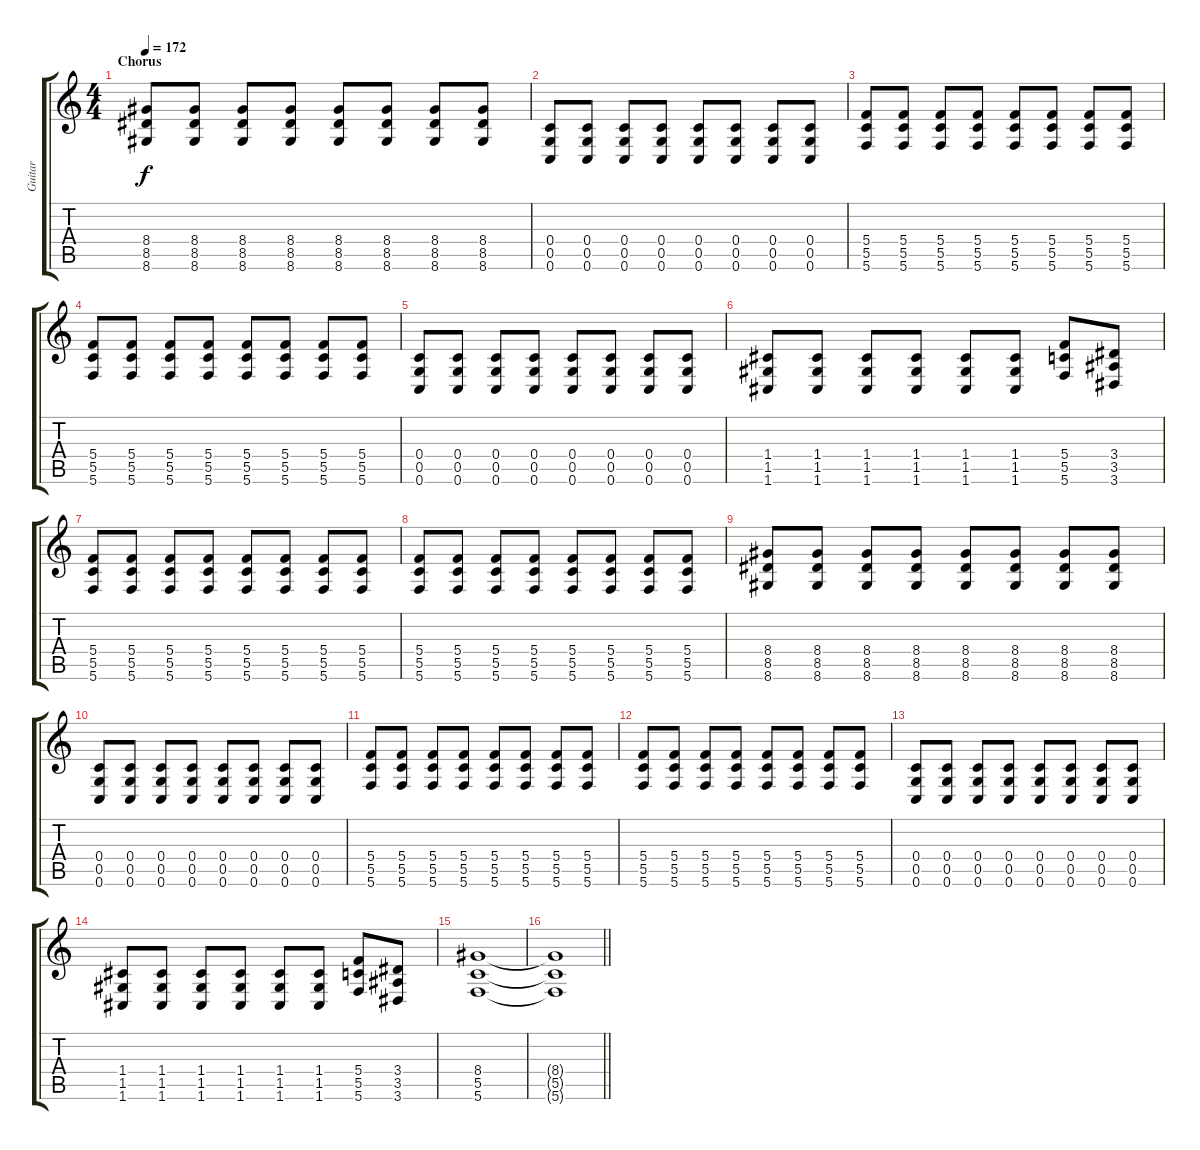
\track ("Guitar" "Guitar") {instrument distortionguitar}
\staff {score tabs}
\tuning (D4 A3 F3 C3 G2 C2) {hide}
\ts (4 4)
\section ("" "Chorus")
\tempo 172
\clef g2
\ks c
(8.4 8.5 8.6).8{dy f} (8.4 8.5 8.6).8 (8.4 8.5 8.6).8 (8.4 8.5 8.6).8 (8.4 8.5 8.6).8 (8.4 8.5 8.6).8 (8.4 8.5 8.6).8 (8.4 8.5 8.6).8 |
(0.4 0.5 0.6).8 (0.4 0.5 0.6).8 (0.4 0.5 0.6).8 (0.4 0.5 0.6).8 (0.4 0.5 0.6).8 (0.4 0.5 0.6).8 (0.4 0.5 0.6).8 (0.4 0.5 0.6).8 |
(5.4 5.5 5.6).8 (5.4 5.5 5.6).8 (5.4 5.5 5.6).8 (5.4 5.5 5.6).8 (5.4 5.5 5.6).8 (5.4 5.5 5.6).8 (5.4 5.5 5.6).8 (5.4 5.5 5.6).8 |
(5.4 5.5 5.6).8 (5.4 5.5 5.6).8 (5.4 5.5 5.6).8 (5.4 5.5 5.6).8 (5.4 5.5 5.6).8 (5.4 5.5 5.6).8 (5.4 5.5 5.6).8 (5.4 5.5 5.6).8 |
(0.4 0.5 0.6).8 (0.4 0.5 0.6).8 (0.4 0.5 0.6).8 (0.4 0.5 0.6).8 (0.4 0.5 0.6).8 (0.4 0.5 0.6).8 (0.4 0.5 0.6).8 (0.4 0.5 0.6).8 |
(1.4 1.5 1.6).8 (1.4 1.5 1.6).8 (1.4 1.5 1.6).8 (1.4 1.5 1.6).8 (1.4 1.5 1.6).8 (1.4 1.5 1.6).8 (5.4 5.5 5.6).8 (3.4 3.5 3.6).8 |
(5.4 5.5 5.6).8 (5.4 5.5 5.6).8 (5.4 5.5 5.6).8 (5.4 5.5 5.6).8 (5.4 5.5 5.6).8 (5.4 5.5 5.6).8 (5.4 5.5 5.6).8 (5.4 5.5 5.6).8 |
(5.4 5.5 5.6).8 (5.4 5.5 5.6).8 (5.4 5.5 5.6).8 (5.4 5.5 5.6).8 (5.4 5.5 5.6).8 (5.4 5.5 5.6).8 (5.4 5.5 5.6).8 (5.4 5.5 5.6).8 |
(8.4 8.5 8.6).8 (8.4 8.5 8.6).8 (8.4 8.5 8.6).8 (8.4 8.5 8.6).8 (8.4 8.5 8.6).8 (8.4 8.5 8.6).8 (8.4 8.5 8.6).8 (8.4 8.5 8.6).8 |
(0.4 0.5 0.6).8 (0.4 0.5 0.6).8 (0.4 0.5 0.6).8 (0.4 0.5 0.6).8 (0.4 0.5 0.6).8 (0.4 0.5 0.6).8 (0.4 0.5 0.6).8 (0.4 0.5 0.6).8 |
(5.4 5.5 5.6).8 (5.4 5.5 5.6).8 (5.4 5.5 5.6).8 (5.4 5.5 5.6).8 (5.4 5.5 5.6).8 (5.4 5.5 5.6).8 (5.4 5.5 5.6).8 (5.4 5.5 5.6).8 |
(5.4 5.5 5.6).8 (5.4 5.5 5.6).8 (5.4 5.5 5.6).8 (5.4 5.5 5.6).8 (5.4 5.5 5.6).8 (5.4 5.5 5.6).8 (5.4 5.5 5.6).8 (5.4 5.5 5.6).8 |
(0.4 0.5 0.6).8 (0.4 0.5 0.6).8 (0.4 0.5 0.6).8 (0.4 0.5 0.6).8 (0.4 0.5 0.6).8 (0.4 0.5 0.6).8 (0.4 0.5 0.6).8 (0.4 0.5 0.6).8 |
(1.4 1.5 1.6).8 (1.4 1.5 1.6).8 (1.4 1.5 1.6).8 (1.4 1.5 1.6).8 (1.4 1.5 1.6).8 (1.4 1.5 1.6).8 (5.4 5.5 5.6).8 (3.4 3.5 3.6).8 |
(8.4 5.5 5.6).1 |
\barLineRight lightlight
(8.4{t} 5.5{t} 5.6{t}).1
